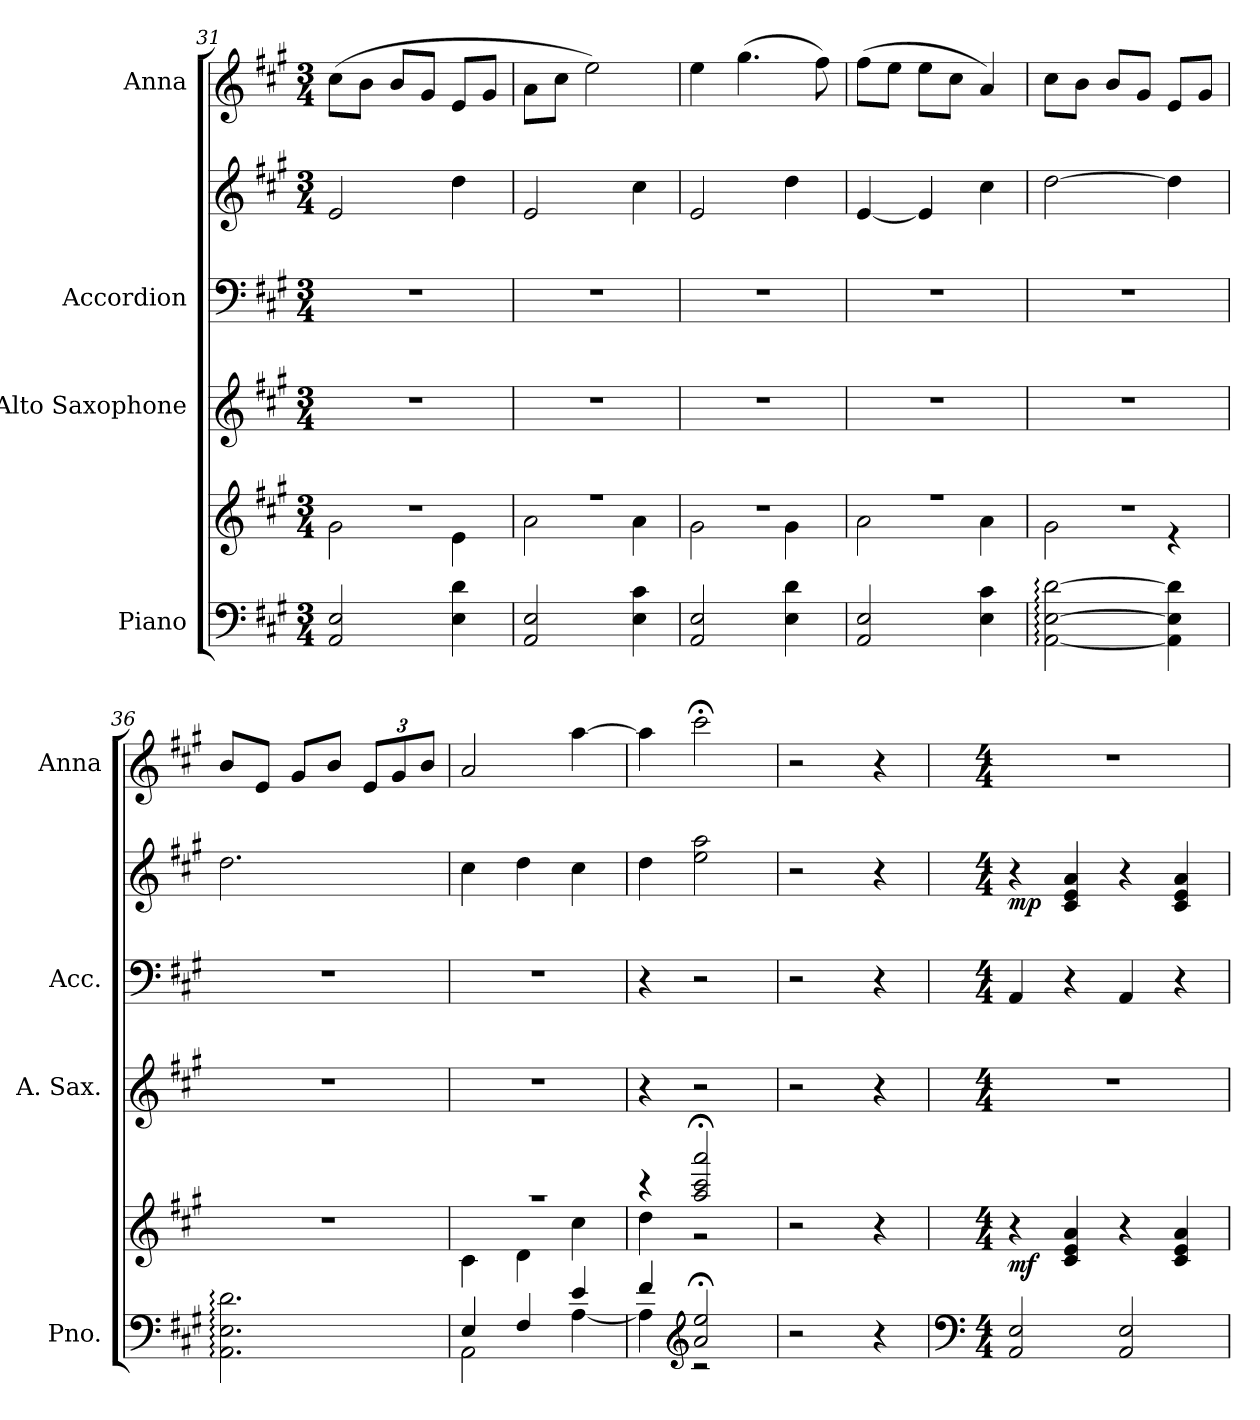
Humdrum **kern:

**kern	**kern	**dynam	**kern	**kern	**kern	**dynam	**kern
*part4	*part4	*part4	*part3	*part2	*part2	*part2	*part1
*staff6	*staff5	*staff5/6	*staff4	*staff3	*staff2	*staff2/3	*staff1
*I"Piano	*	*	*I"Alto Saxophone	*I"Accordion	*	*	*I"Anna
*I'Pno.	*	*	*I'A. Sax.	*I'Acc.	*	*	*I'Anna
!!LO:LB:g=z
*clefF4	*clefG2	*	*clefG2	*clefF4	*clefG2	*	*clefG2
*	*	*	*ITrd5c9	*	*	*	*
*k[f#c#g#]	*k[f#c#g#]	*	*k[]	*k[f#c#g#]	*k[f#c#g#]	*	*k[f#c#g#]
*M3/4	*M3/4	*	*M3/4	*M3/4	*M3/4	*	*M3/4
=31	=31	=31	=31	=31	=31	=31	=31
*	*^	*	*	*	*	*	*
2AA/ 2E/	2.r	2g#\	.	2.r	2.r	2e/	.	(>8cc#\L
.	.	.	.	.	.	.	.	8b\J
.	.	.	.	.	.	.	.	8b/L
.	.	.	.	.	.	.	.	8g#/J
4E\ 4d\	.	4e\	.	.	.	4dd\	.	8e/L
.	.	.	.	.	.	.	.	8g#/J
=32	=32	=32	=32	=32	=32	=32	=32	=32
2AA/ 2E/	2.r	2a\	.	2.r	2.r	2e/	.	8a\L
.	.	.	.	.	.	.	.	8cc#\J
.	.	.	.	.	.	.	.	2ee\)
4E\ 4c#\	.	4a\	.	.	.	4cc#\	.	.
=33	=33	=33	=33	=33	=33	=33	=33	=33
2AA/ 2E/	2.r	2g#\	.	2.r	2.r	2e/	.	4ee\
.	.	.	.	.	.	.	.	(>4.gg#\
4E\ 4d\	.	4g#\	.	.	.	4dd\	.	.
.	.	.	.	.	.	.	.	8ff#\)
=34	=34	=34	=34	=34	=34	=34	=34	=34
2AA/ 2E/	2.r	2a\	.	2.r	2.r	[4e/	.	(>8ff#\L
.	.	.	.	.	.	.	.	8ee\J
.	.	.	.	.	.	4e/]	.	8ee\L
.	.	.	.	.	.	.	.	8cc#\J
4E\ 4c#\	.	4a\	.	.	.	4cc#\	.	4a/)
=35	=35	=35	=35	=35	=35	=35	=35	=35
[2AA\: [2E\: [2d\:	2.r	2g#\	.	2.r	2.r	[2dd\	.	8cc#\L
.	.	.	.	.	.	.	.	8b\J
.	.	.	.	.	.	.	.	8b/L
.	.	.	.	.	.	.	.	8g#/J
4AA\] 4E\] 4d\]	.	4r	.	.	.	4dd\]	.	8e/L
.	.	.	.	.	.	.	.	8g#/J
*	*v	*v	*	*	*	*	*	*
=36	=36	=36	=36	=36	=36	=36	=36
2.AA\: 2.E\: 2.d\:	2.r	.	2.r	2.r	2.dd\	.	8b/L
.	.	.	.	.	.	.	8e/J
.	.	.	.	.	.	.	8g#/L
.	.	.	.	.	.	.	8b/J
*	*	*	*	*	*	*	*Xbrackettup
.	.	.	.	.	.	.	12e/L
.	.	.	.	.	.	.	12g#/
.	.	.	.	.	.	.	12b/J
=37	=37	=37	=37	=37	=37	=37	=37
*^	*^	*	*	*	*	*	*
4E/	2AA\	2.r	4c#\	.	2.r	2.r	4cc#\	.	2a/
4F#/	.	.	4d\	.	.	.	4dd\	.	.
4e/	[4A\	.	4cc#\	.	.	.	4cc#\	.	[4aa\
!!LO:PB:g=z
=38	=38	=38	=38	=38	=38	=38	=38	=38	=38
4f#/	4A\]	4r	4dd\	.	4r	4r	4dd\	.	4aa\]
*clefG2	*	*	*	*	*	*	*	*	*
2a/;< 2ee/;<	2r	2aa/;< 2ccc#/;< 2aaa/;<	2r	.	2r	2r	2ee\ 2aa\	.	2ccc#;<\
*v	*v	*	*	*	*	*	*	*	*
*	*v	*v	*	*	*	*	*	*
=39	=39	=39	=39	=39	=39	=39	=39
2r	2r	.	2r	2r	2r	.	2r
4r	4r	.	4r	4r	4r	.	4r
=40	=40	=40	=40	=40	=40	=40	=40
*clefF4	*	*	*	*	*	*	*
*k[]	*k[]	*	*k[b-e-a-]	*k[]	*k[]	*	*k[]
*M4/4	*M4/4	*	*M4/4	*M4/4	*M4/4	*	*M4/4
*	*	*	*	*	*	*	*MM70
!	!	!LO:DY:b	!	!	!	!LO:DY:b	!
2AA/ 2E/	4r	mf	1r	4AA/	4r	mp	1r
.	4c/ 4e/ 4a/	.	.	4r	4c/ 4e/ 4a/	.	.
2AA/ 2E/	4r	.	.	4AA/	4r	.	.
.	4c/ 4e/ 4a/	.	.	4r	4c/ 4e/ 4a/	.	.
=	=	=	=	=	=	=	=
*-	*-	*-	*-	*-	*-	*-	*-
